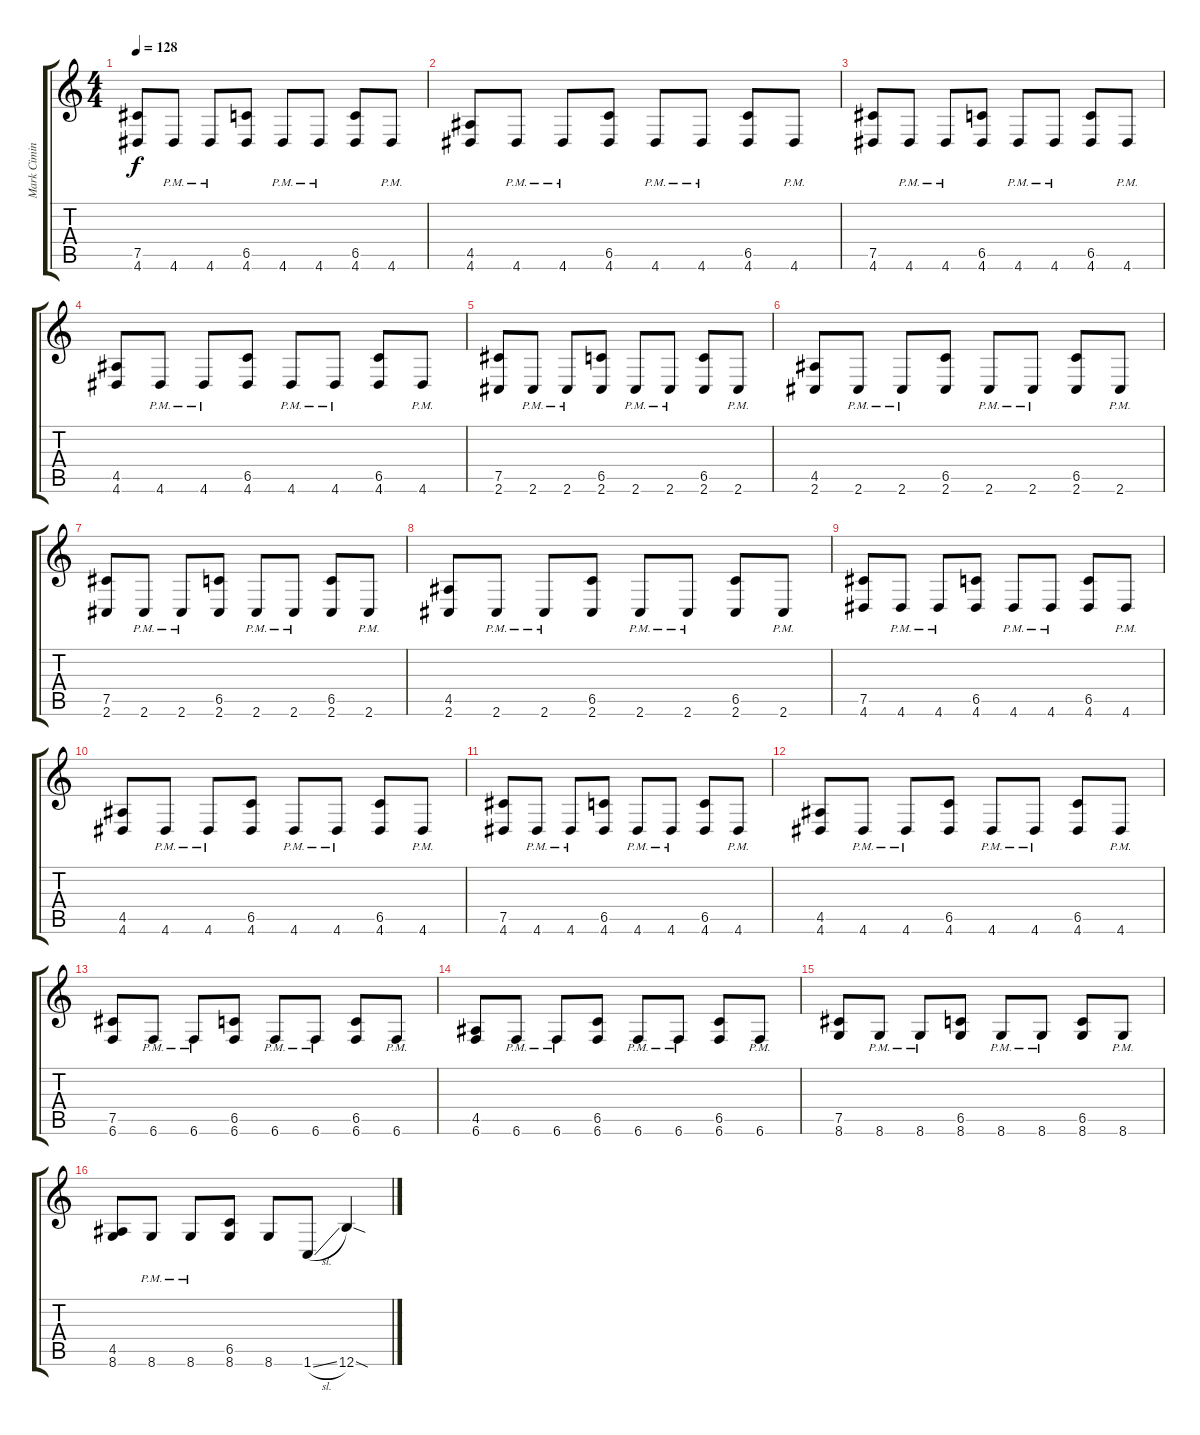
\track ("Mark Cimino" "Mark Cimin") {instrument distortionguitar}
\staff {score tabs}
\tuning (Eb4 B3 Gb3 B2 Gb2 B1) {hide}
\ts (4 4)
\tempo 128
\clef g2
\ks c
(7.5 4.6).8{dy f} 4.6{pm}.8 4.6{pm}.8 (6.5 4.6).8 4.6{pm}.8 4.6{pm}.8 (6.5 4.6).8 4.6{pm}.8 |
(4.5 4.6).8 4.6{pm}.8 4.6{pm}.8 (6.5 4.6).8 4.6{pm}.8 4.6{pm}.8 (6.5 4.6).8 4.6{pm}.8 |
(7.5 4.6).8 4.6{pm}.8 4.6{pm}.8 (6.5 4.6).8 4.6{pm}.8 4.6{pm}.8 (6.5 4.6).8 4.6{pm}.8 |
(4.5 4.6).8 4.6{pm}.8 4.6{pm}.8 (6.5 4.6).8 4.6{pm}.8 4.6{pm}.8 (6.5 4.6).8 4.6{pm}.8 |
(7.5 2.6).8 2.6{pm}.8 2.6{pm}.8 (6.5 2.6).8 2.6{pm}.8 2.6{pm}.8 (6.5 2.6).8 2.6{pm}.8 |
(4.5 2.6).8 2.6{pm}.8 2.6{pm}.8 (6.5 2.6).8 2.6{pm}.8 2.6{pm}.8 (6.5 2.6).8 2.6{pm}.8 |
(7.5 2.6).8 2.6{pm}.8 2.6{pm}.8 (6.5 2.6).8 2.6{pm}.8 2.6{pm}.8 (6.5 2.6).8 2.6{pm}.8 |
(4.5 2.6).8 2.6{pm}.8 2.6{pm}.8 (6.5 2.6).8 2.6{pm}.8 2.6{pm}.8 (6.5 2.6).8 2.6{pm}.8 |
(7.5 4.6).8 4.6{pm}.8 4.6{pm}.8 (6.5 4.6).8 4.6{pm}.8 4.6{pm}.8 (6.5 4.6).8 4.6{pm}.8 |
(4.5 4.6).8 4.6{pm}.8 4.6{pm}.8 (6.5 4.6).8 4.6{pm}.8 4.6{pm}.8 (6.5 4.6).8 4.6{pm}.8 |
(7.5 4.6).8 4.6{pm}.8 4.6{pm}.8 (6.5 4.6).8 4.6{pm}.8 4.6{pm}.8 (6.5 4.6).8 4.6{pm}.8 |
(4.5 4.6).8 4.6{pm}.8 4.6{pm}.8 (6.5 4.6).8 4.6{pm}.8 4.6{pm}.8 (6.5 4.6).8 4.6{pm}.8 |
(7.5 6.6).8 6.6{pm}.8 6.6{pm}.8 (6.5 6.6).8 6.6{pm}.8 6.6{pm}.8 (6.5 6.6).8 6.6{pm}.8 |
(4.5 6.6).8 6.6{pm}.8 6.6{pm}.8 (6.5 6.6).8 6.6{pm}.8 6.6{pm}.8 (6.5 6.6).8 6.6{pm}.8 |
(7.5 8.6).8 8.6{pm}.8 8.6{pm}.8 (6.5 8.6).8 8.6{pm}.8 8.6{pm}.8 (6.5 8.6).8 8.6{pm}.8 |
(4.5 8.6).8 8.6{pm}.8 8.6{pm}.8 (6.5 8.6).8 8.6.8 1.6{sl}.8 12.6{sod}.4
